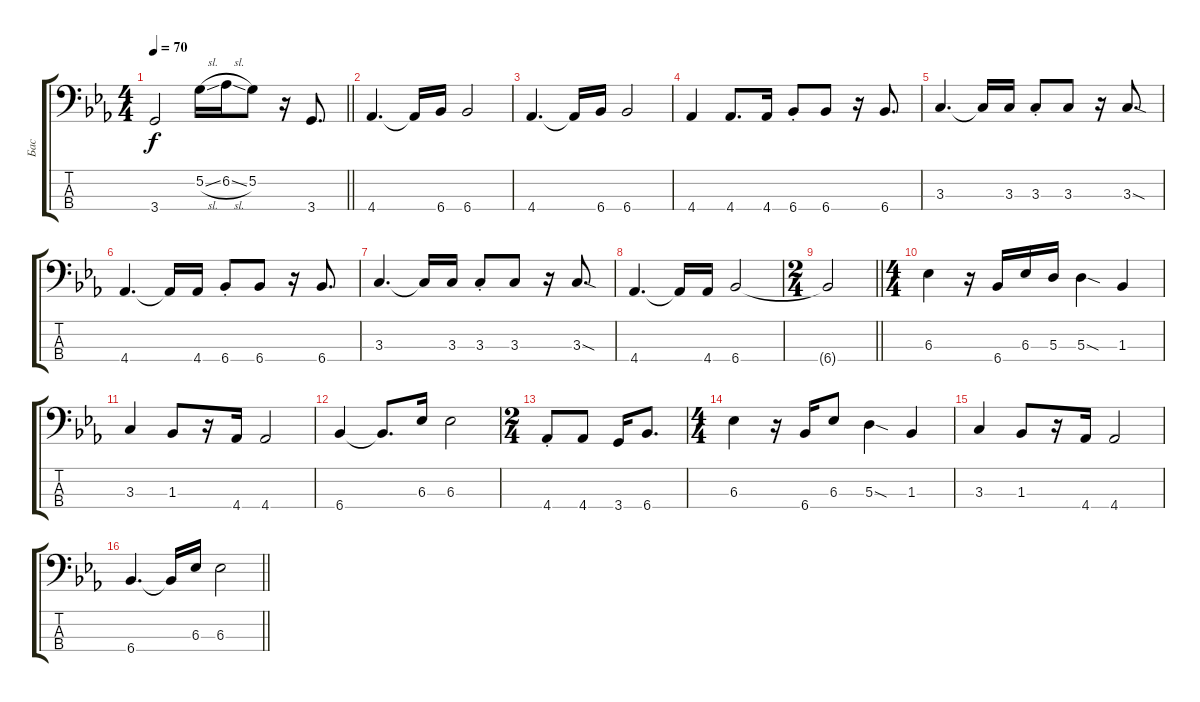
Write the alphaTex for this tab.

\track ("Бас" "Бас") {instrument electricbassfinger}
\staff {score tabs}
\tuning (G2 D2 A1 E1) {hide}
\ts (4 4)
\tempo 70
\clef f4
\barLineRight lightlight
\ks eb
3.4.2{dy f} 5.2{sl}.16 6.2{sl}.16 5.2.8 r.16 3.4.8{d} |
4.4.4{d} 4.4{t}.16 6.4.16 6.4.2 |
4.4.4{d} 4.4{t}.16 6.4.16 6.4.2 |
4.4.4 4.4.8{d} 4.4.16 6.4{st}.8 6.4.8 r.16 6.4.8{d} |
3.3.4{d} 3.3{t}.16 3.3.16 3.3{st}.8 3.3.8 r.16 3.3{sod}.8{d} |
4.4.4{d} 4.4{t}.16 4.4.16 6.4{st}.8 6.4.8 r.16 6.4.8{d} |
3.3.4{d} 3.3{t}.16 3.3.16 3.3{st}.8 3.3.8 r.16 3.3{sod}.8{d} |
4.4.4{d} 4.4{t}.16 4.4.16 6.4.2 |
\ts (2 4)
\barLineRight lightlight
6.4{t}.2 |
\ts (4 4)
6.3.4 r.16 6.4.16 6.3.16 5.3.16 5.3{sod}.4 1.3.4 |
3.3.4 1.3.8 r.16 4.4.16 4.4.2 |
6.4.4 6.4{t}.8{d} 6.3.16 6.3.2 |
\ts (2 4)
4.4{st}.8 4.4.8 3.4.16 6.4.8{d} |
\ts (4 4)
6.3.4 r.16 6.4.16 6.3.8 5.3{sod}.4 1.3.4 |
3.3.4 1.3.8 r.16 4.4.16 4.4.2 |
\barLineRight lightlight
6.4.4{d} 6.4{t}.16 6.3.16 6.3.2
